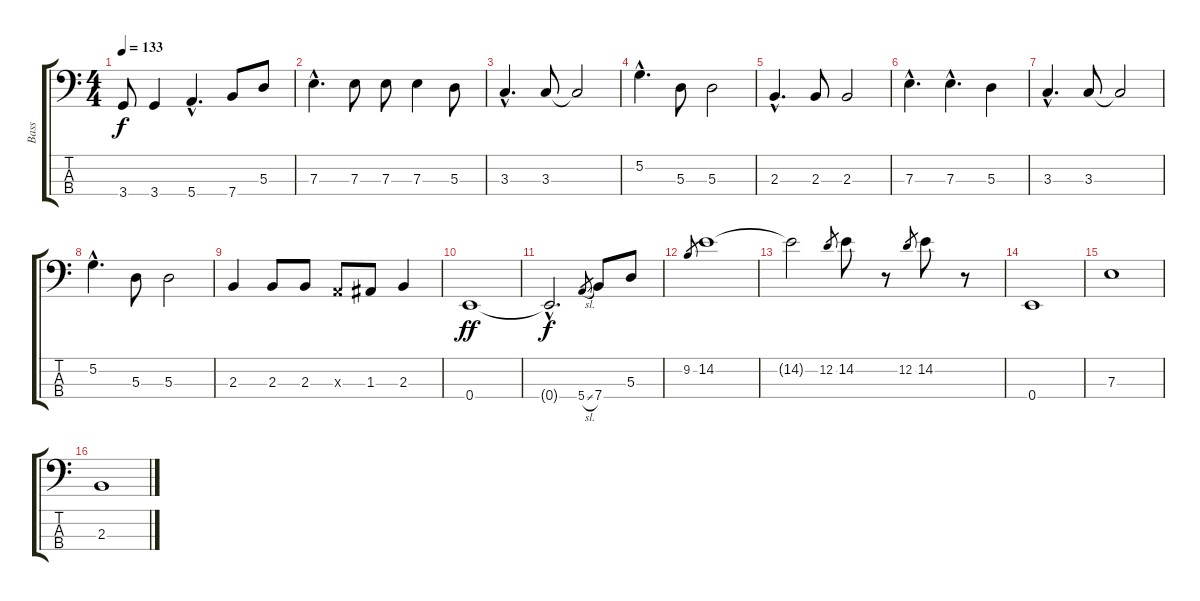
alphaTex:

\track ("Bass" "Bass") {instrument electricbassfinger}
\staff {score tabs}
\tuning (G2 D2 A1 E1) {hide}
\ts (4 4)
\tempo 133
\clef f4
\ks c
3.4.8{dy f} 3.4.4 5.4{hac}.4{d} 7.4.8 5.3.8 |
7.3{hac}.4{d} 7.3.8 7.3.8 7.3.4 5.3.8 |
3.3{hac}.4{d} 3.3.8 3.3{t}.2 |
5.2{hac}.4{d} 5.3.8 5.3.2 |
2.3{hac}.4{d} 2.3.8 2.3.2 |
7.3{hac}.4{d} 7.3{hac}.4{d} 5.3.4 |
3.3{hac}.4{d} 3.3.8 3.3{t}.2 |
5.2{hac}.4{d} 5.3.8 5.3.2 |
2.3.4 2.3.8 2.3.8 0.3{x}.8 1.3.8 2.3.4 |
0.4.1{dy ff} |
0.4{hac t}.2{d dy f} 5.4{sl}.8{gr} 7.4.8 5.3.8 |
9.2.8{gr} 14.2.1 |
14.2{t}.2 12.2.8{gr} 14.2.8 r.8 12.2.8{gr} 14.2.8 r.8 |
0.4.1 |
7.3.1 |
2.3.1
